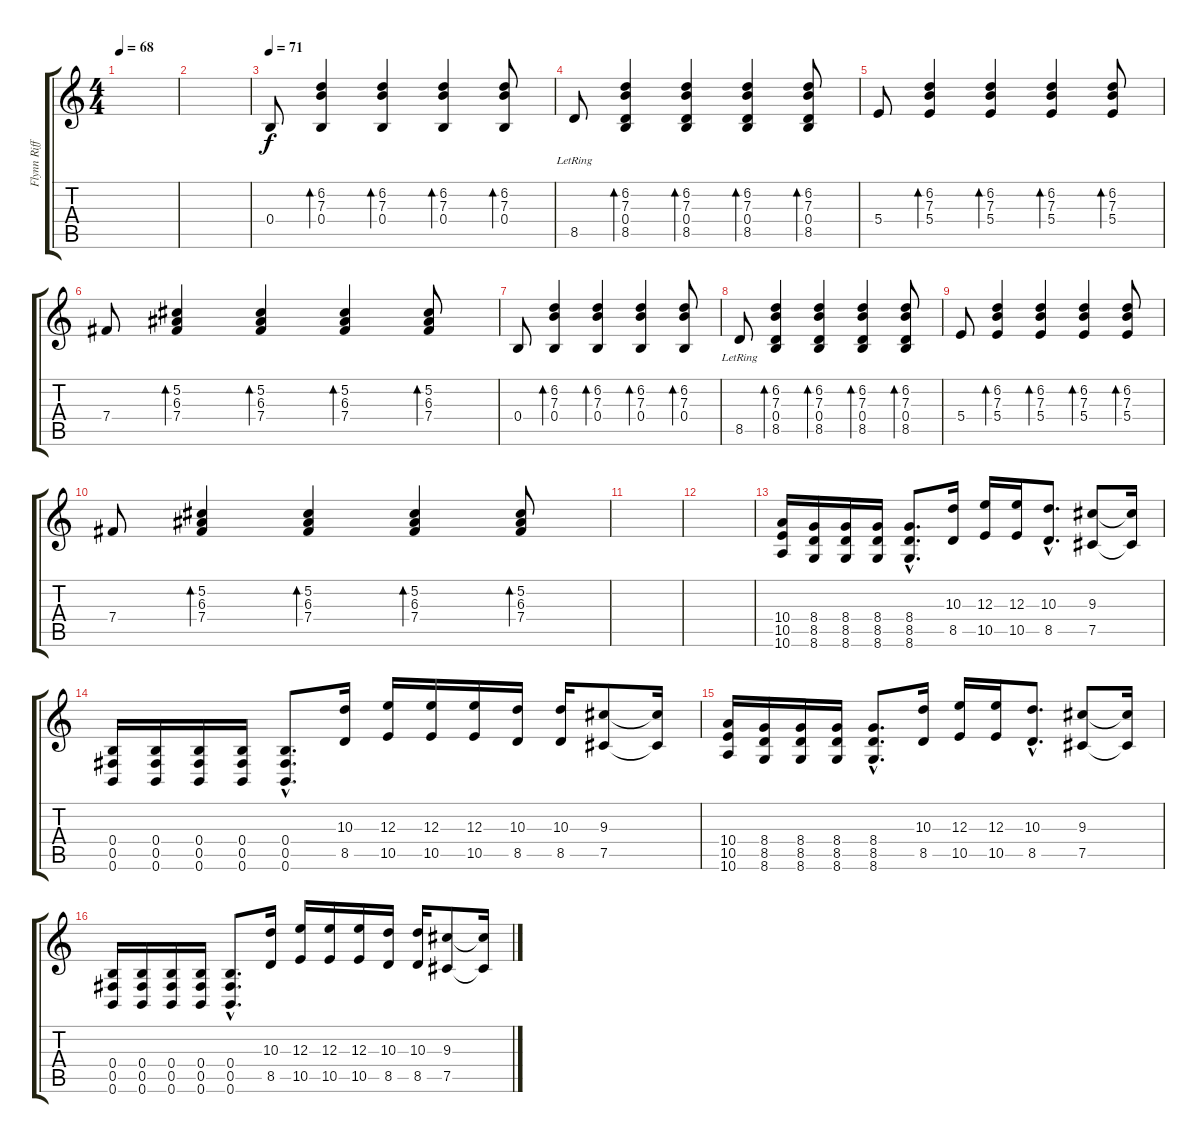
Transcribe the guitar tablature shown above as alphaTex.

\track ("Flynn Riff" "Flynn Riff") {instrument distortionguitar}
\staff {score tabs}
\tuning (Db4 Ab3 E3 B2 Gb2 B1) {hide}
\ts (4 4)
\tempo 68
\clef g2
\ks c
|
|
\tempo 71
0.4.8{volume 16} (6.2 7.3 0.4).4{bd 120} (6.2 7.3 0.4).4{bd 120} (6.2 7.3 0.4).4{bd 120} (6.2 7.3 0.4).8{bd 120} |
8.5{lr}.8 (6.2 7.3 0.4 8.5).4{bd 120} (6.2 7.3 0.4 8.5).4{bd 120} (6.2 7.3 0.4 8.5).4{bd 120} (6.2 7.3 0.4 8.5).8{bd 120} |
5.4.8 (6.2 7.3 5.4).4{bd 120} (6.2 7.3 5.4).4{bd 120} (6.2 7.3 5.4).4{bd 120} (6.2 7.3 5.4).8{bd 120} |
7.4.8 (5.2 6.3 7.4).4{bd 120} (5.2 6.3 7.4).4{bd 120} (5.2 6.3 7.4).4{bd 120} (5.2 6.3 7.4).8{bd 120} |
0.4.8 (6.2 7.3 0.4).4{bd 120} (6.2 7.3 0.4).4{bd 120} (6.2 7.3 0.4).4{bd 120} (6.2 7.3 0.4).8{bd 120} |
8.5{lr}.8 (6.2 7.3 0.4 8.5).4{bd 120} (6.2 7.3 0.4 8.5).4{bd 120} (6.2 7.3 0.4 8.5).4{bd 120} (6.2 7.3 0.4 8.5).8{bd 120} |
5.4.8 (6.2 7.3 5.4).4{bd 120} (6.2 7.3 5.4).4{bd 120} (6.2 7.3 5.4).4{bd 120} (6.2 7.3 5.4).8{bd 120} |
7.4.8 (5.2 6.3 7.4).4{bd 120} (5.2 6.3 7.4).4{bd 120} (5.2 6.3 7.4).4{bd 120} (5.2 6.3 7.4).8{bd 120} |
|
|
(10.4 10.5 10.6).16 (8.4 8.5 8.6).16 (8.4 8.5 8.6).16 (8.4 8.5 8.6).16 (8.4{hac} 8.5{hac} 8.6{hac}).8{d} (10.3 8.5).16 (12.3 10.5).16 (12.3 10.5).16 (10.3{hac} 8.5{hac}).8{d} (9.3 7.5).8 (9.3{t} 7.5{t}).16 |
(0.4 0.5 0.6).16 (0.4 0.5 0.6).16 (0.4 0.5 0.6).16 (0.4 0.5 0.6).16 (0.4{hac} 0.5{hac} 0.6{hac}).8{d} (10.3 8.5).16 (12.3 10.5).16 (12.3 10.5).16 (12.3 10.5).16 (10.3 8.5).16 (10.3 8.5).16 (9.3 7.5).8 (9.3{t} 7.5{t}).16 |
(10.4 10.5 10.6).16 (8.4 8.5 8.6).16 (8.4 8.5 8.6).16 (8.4 8.5 8.6).16 (8.4{hac} 8.5{hac} 8.6{hac}).8{d} (10.3 8.5).16 (12.3 10.5).16 (12.3 10.5).16 (10.3{hac} 8.5{hac}).8{d} (9.3 7.5).8 (9.3{t} 7.5{t}).16 |
(0.4 0.5 0.6).16 (0.4 0.5 0.6).16 (0.4 0.5 0.6).16 (0.4 0.5 0.6).16 (0.4{hac} 0.5{hac} 0.6{hac}).8{d} (10.3 8.5).16 (12.3 10.5).16 (12.3 10.5).16 (12.3 10.5).16 (10.3 8.5).16 (10.3 8.5).16 (9.3 7.5).8 (9.3{t} 7.5{t}).16
